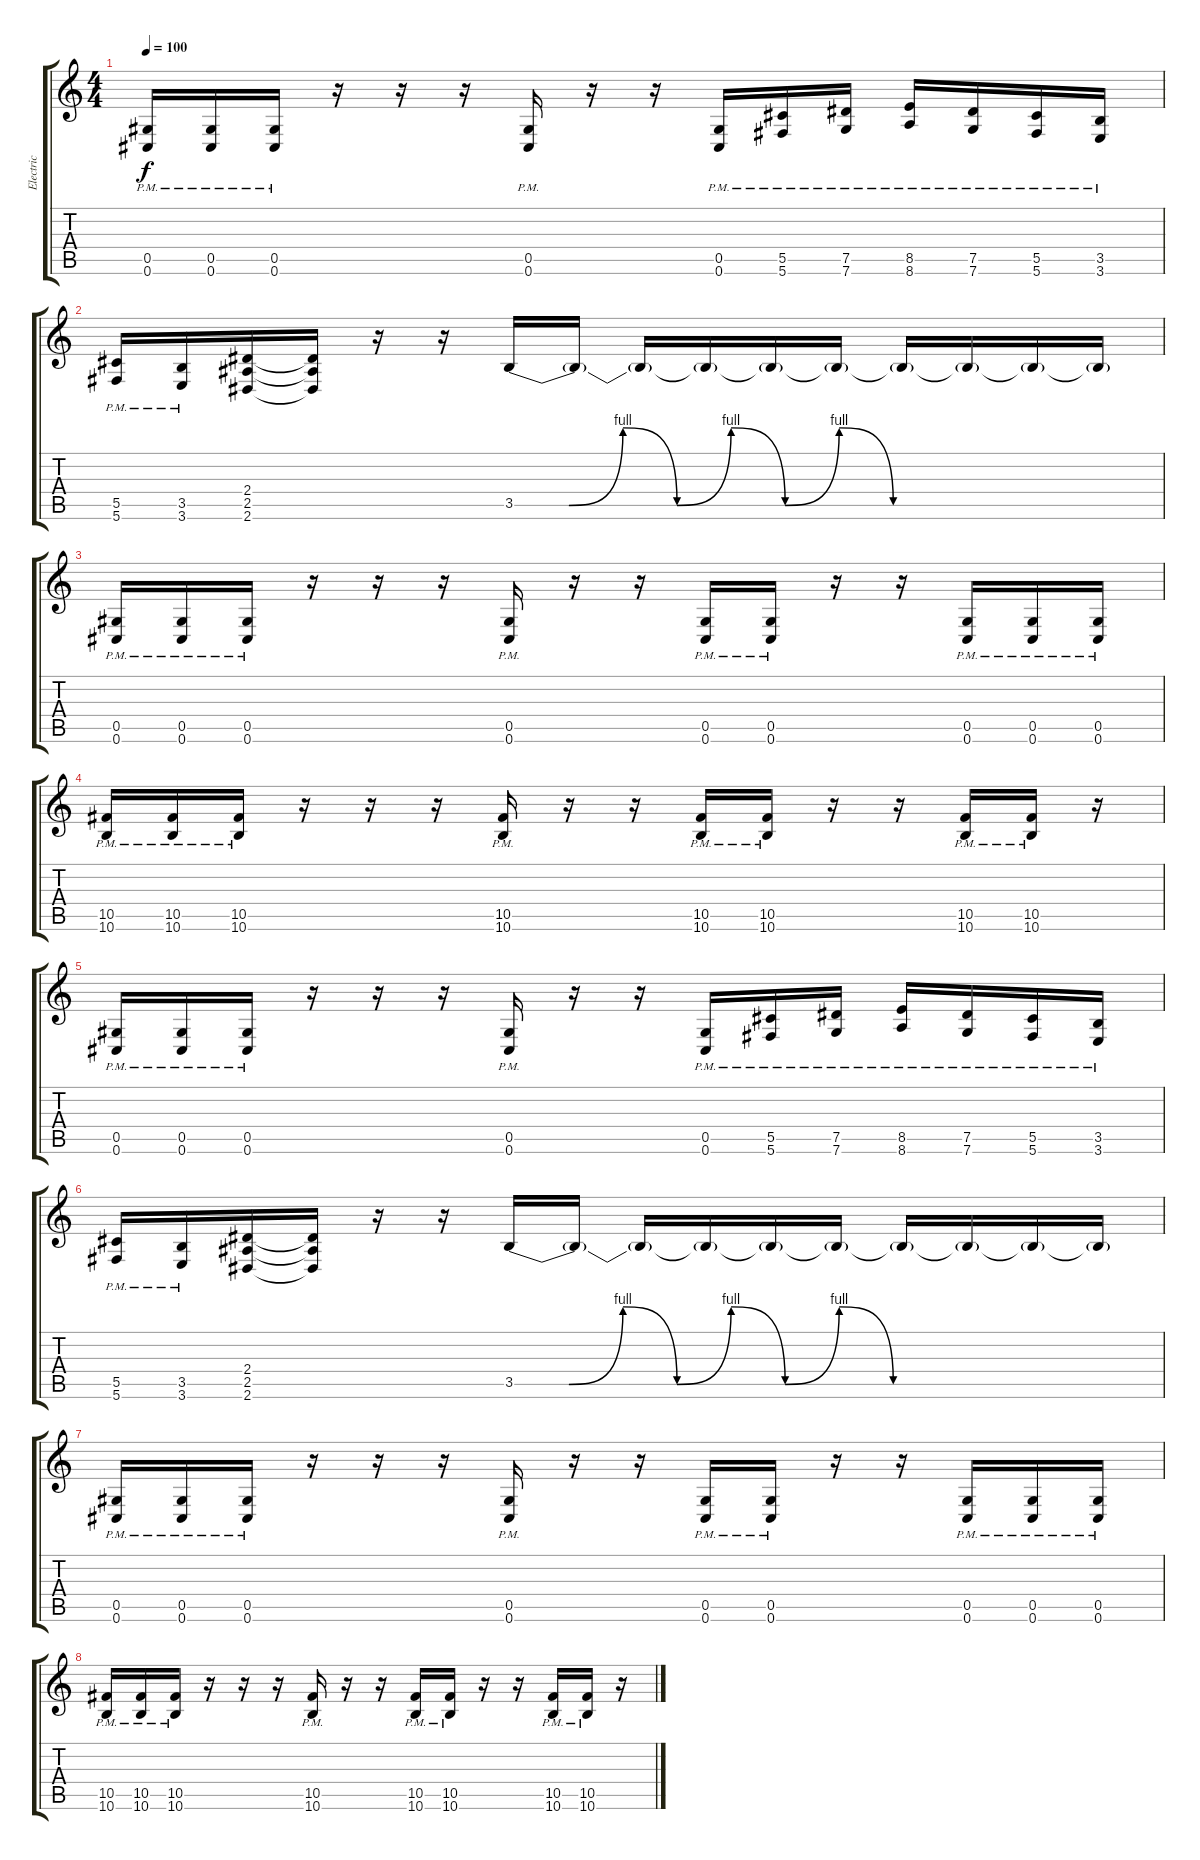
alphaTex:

\track ("Electric" "Electric") {instrument distortionguitar}
\staff {score tabs}
\tuning (Eb4 Bb3 Gb3 Db3 Ab2 Db2) {hide}
\ts (4 4)
\tempo 100
\clef g2
\ks c
(0.5{pm} 0.6{pm}).16{dy f} (0.5{pm} 0.6{pm}).16 (0.5{pm} 0.6{pm}).16 r.16 r.16 r.16 (0.5{pm} 0.6{pm}).16 r.16 r.16 (0.5{pm} 0.6{pm}).16 (5.5{pm} 5.6{pm}).16 (7.5{pm} 7.6{pm}).16 (8.5{pm} 8.6{pm}).16 (7.5{pm} 7.6{pm}).16 (5.5{pm} 5.6{pm}).16 (3.5{pm} 3.6{pm}).16 |
(5.5{pm} 5.6{pm}).16 (3.5{pm} 3.6{pm}).16 (2.4 2.5 2.6).16 (2.4{t} 2.5{t} 2.6{t}).16 r.16 r.16 3.5{be (custom 0 0 5 0 10 4 15 0 20 4 25 0 30 4 35 0 60 0)}.16 3.5{t}.16 3.5{t}.16 3.5{t}.16 3.5{t}.16 3.5{t}.16 3.5{t}.16 3.5{t}.16 3.5{t}.16 3.5{t}.16 |
(0.5{pm} 0.6{pm}).16 (0.5{pm} 0.6{pm}).16 (0.5{pm} 0.6{pm}).16 r.16 r.16 r.16 (0.5{pm} 0.6{pm}).16 r.16 r.16 (0.5{pm} 0.6{pm}).16 (0.5{pm} 0.6{pm}).16 r.16 r.16 (0.5{pm} 0.6{pm}).16 (0.5{pm} 0.6{pm}).16 (0.5{pm} 0.6{pm}).16 |
(10.5{pm} 10.6{pm}).16 (10.5{pm} 10.6{pm}).16 (10.5{pm} 10.6{pm}).16 r.16 r.16 r.16 (10.5{pm} 10.6{pm}).16 r.16 r.16 (10.5{pm} 10.6{pm}).16 (10.5{pm} 10.6{pm}).16 r.16 r.16 (10.5{pm} 10.6{pm}).16 (10.5{pm} 10.6{pm}).16 r.16 |
(0.5{pm} 0.6{pm}).16 (0.5{pm} 0.6{pm}).16 (0.5{pm} 0.6{pm}).16 r.16 r.16 r.16 (0.5{pm} 0.6{pm}).16 r.16 r.16 (0.5{pm} 0.6{pm}).16 (5.5{pm} 5.6{pm}).16 (7.5{pm} 7.6{pm}).16 (8.5{pm} 8.6{pm}).16 (7.5{pm} 7.6{pm}).16 (5.5{pm} 5.6{pm}).16 (3.5{pm} 3.6{pm}).16 |
(5.5{pm} 5.6{pm}).16 (3.5{pm} 3.6{pm}).16 (2.4 2.5 2.6).16 (2.4{t} 2.5{t} 2.6{t}).16 r.16 r.16 3.5{be (custom 0 0 5 0 10 4 15 0 20 4 25 0 30 4 35 0 60 0)}.16 3.5{t}.16 3.5{t}.16 3.5{t}.16 3.5{t}.16 3.5{t}.16 3.5{t}.16 3.5{t}.16 3.5{t}.16 3.5{t}.16 |
(0.5{pm} 0.6{pm}).16 (0.5{pm} 0.6{pm}).16 (0.5{pm} 0.6{pm}).16 r.16 r.16 r.16 (0.5{pm} 0.6{pm}).16 r.16 r.16 (0.5{pm} 0.6{pm}).16 (0.5{pm} 0.6{pm}).16 r.16 r.16 (0.5{pm} 0.6{pm}).16 (0.5{pm} 0.6{pm}).16 (0.5{pm} 0.6{pm}).16 |
(10.5{pm} 10.6{pm}).16 (10.5{pm} 10.6{pm}).16 (10.5{pm} 10.6{pm}).16 r.16 r.16 r.16 (10.5{pm} 10.6{pm}).16 r.16 r.16 (10.5{pm} 10.6{pm}).16 (10.5{pm} 10.6{pm}).16 r.16 r.16 (10.5{pm} 10.6{pm}).16 (10.5{pm} 10.6{pm}).16 r.16
